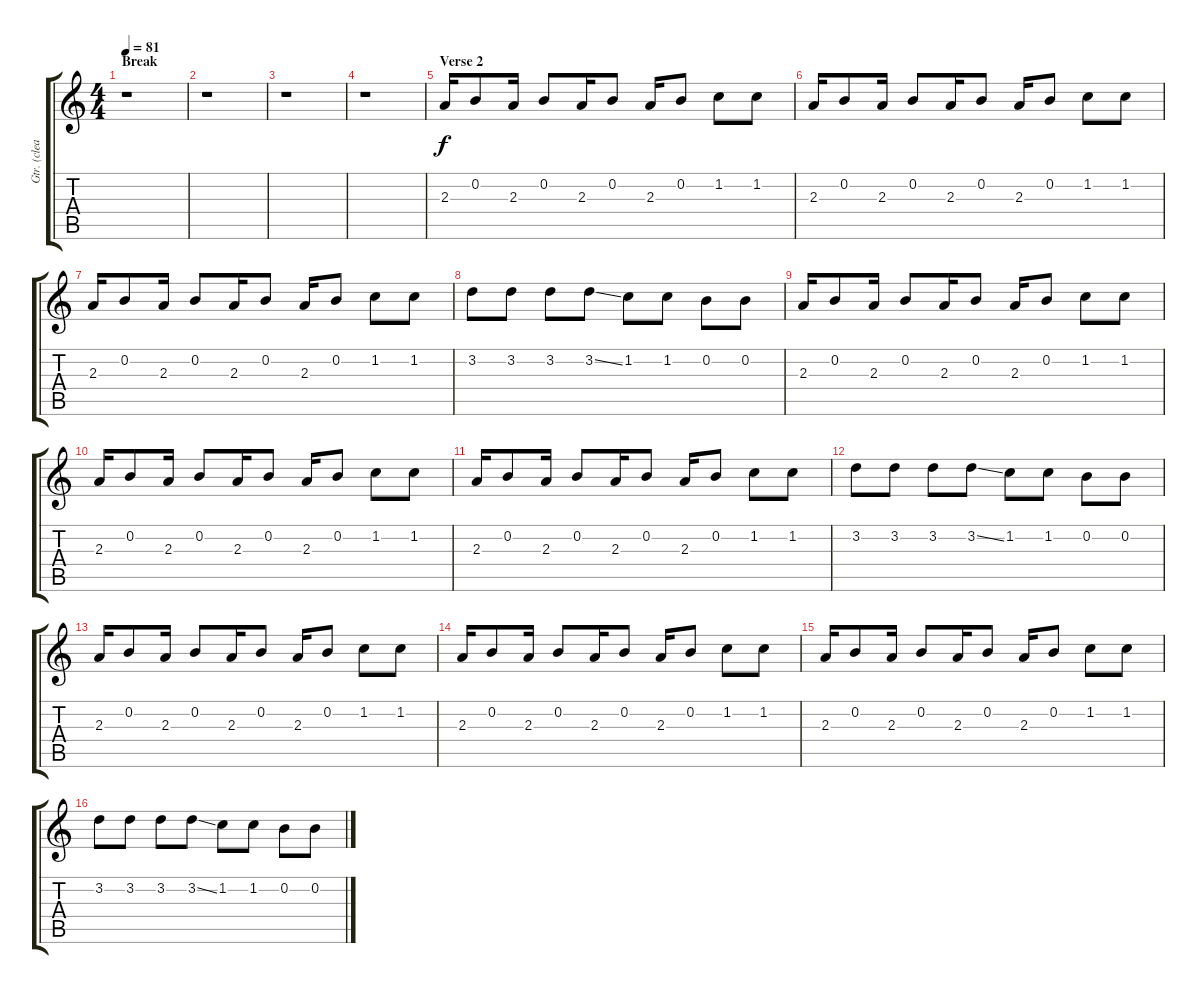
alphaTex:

\track ("Gtr. (clean)" "Gtr. (clea") {instrument electricguitarclean}
\staff {score tabs}
\tuning (E4 B3 G3 D3 A2 E2) {hide}
\ts (4 4)
\section ("" "Break")
\tempo 81
\clef g2
\ks c
r.1{dy f} |
r.1 |
r.1 |
r.1 |
\section ("" "Verse 2")
2.3.16 0.2.8 2.3.16 0.2.8 2.3.16 0.2.8 2.3.16 0.2.8 1.2.8 1.2.8 |
2.3.16 0.2.8 2.3.16 0.2.8 2.3.16 0.2.8 2.3.16 0.2.8 1.2.8 1.2.8 |
2.3.16 0.2.8 2.3.16 0.2.8 2.3.16 0.2.8 2.3.16 0.2.8 1.2.8 1.2.8 |
3.2.8 3.2.8 3.2.8 3.2{ss}.8 1.2.8 1.2.8 0.2.8 0.2.8 |
2.3.16 0.2.8 2.3.16 0.2.8 2.3.16 0.2.8 2.3.16 0.2.8 1.2.8 1.2.8 |
2.3.16 0.2.8 2.3.16 0.2.8 2.3.16 0.2.8 2.3.16 0.2.8 1.2.8 1.2.8 |
2.3.16 0.2.8 2.3.16 0.2.8 2.3.16 0.2.8 2.3.16 0.2.8 1.2.8 1.2.8 |
3.2.8 3.2.8 3.2.8 3.2{ss}.8 1.2.8 1.2.8 0.2.8 0.2.8 |
2.3.16 0.2.8 2.3.16 0.2.8 2.3.16 0.2.8 2.3.16 0.2.8 1.2.8 1.2.8 |
2.3.16 0.2.8 2.3.16 0.2.8 2.3.16 0.2.8 2.3.16 0.2.8 1.2.8 1.2.8 |
2.3.16 0.2.8 2.3.16 0.2.8 2.3.16 0.2.8 2.3.16 0.2.8 1.2.8 1.2.8 |
3.2.8 3.2.8 3.2.8 3.2{ss}.8 1.2.8 1.2.8 0.2.8 0.2.8
